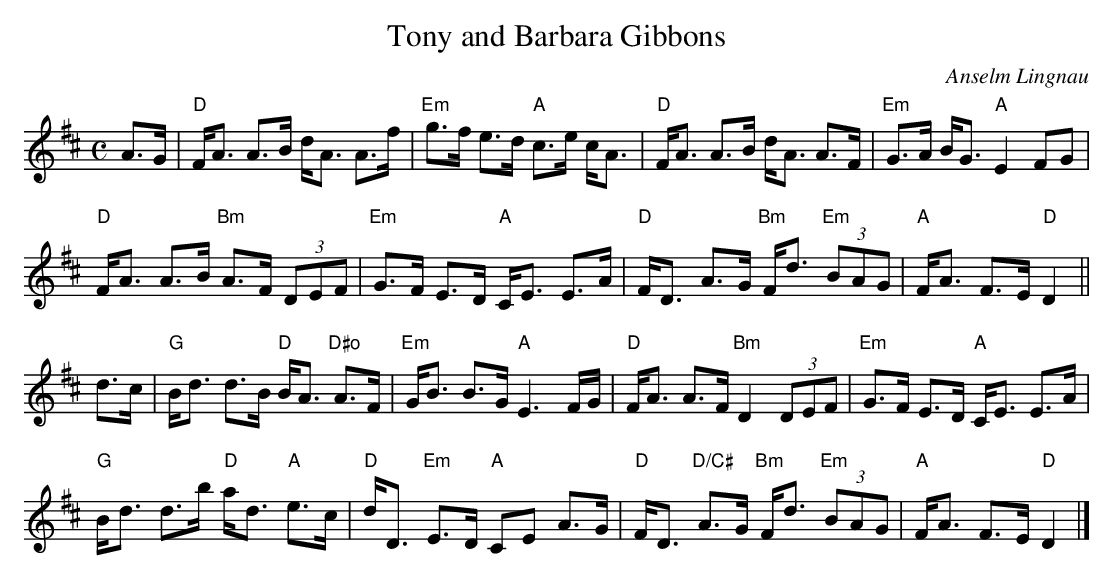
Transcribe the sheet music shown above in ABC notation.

X:1
T:Tony and Barbara Gibbons
C:Anselm Lingnau
M:C
L:1/8
K:D
A>G|"D"F<A A>B d<A A>f|"Em"g>f e>d "A"c>e c<A|\
             "D"F<A A>B d<A A>F|"Em"G>A B<G "A"E2 FG|
    "D"F<A A>B "Bm"A>F (3DEF|"Em"G>F E>D "A"C<E E>A|\
             "D"F<D A>G "Bm"F<d "Em"(3BAG|"A"F<A F>E "D"D2||
d>c|"G"B<d d>B "D"B<A "D#o"A>F|"Em"G<B B>G "A"E3 F/G/|\
             "D"F<A A>F "Bm"D2 (3DEF|"Em"G>F E>D "A"C<E E>A|
    "G"B<d d>b "D"a<d "A"e>c|"D"d<D "Em"E>D "A"CE A>G|\
             "D"F<D "D/C#"A>G "Bm"F<d "Em"(3BAG|"A"F<A F>E "D"D2|]
